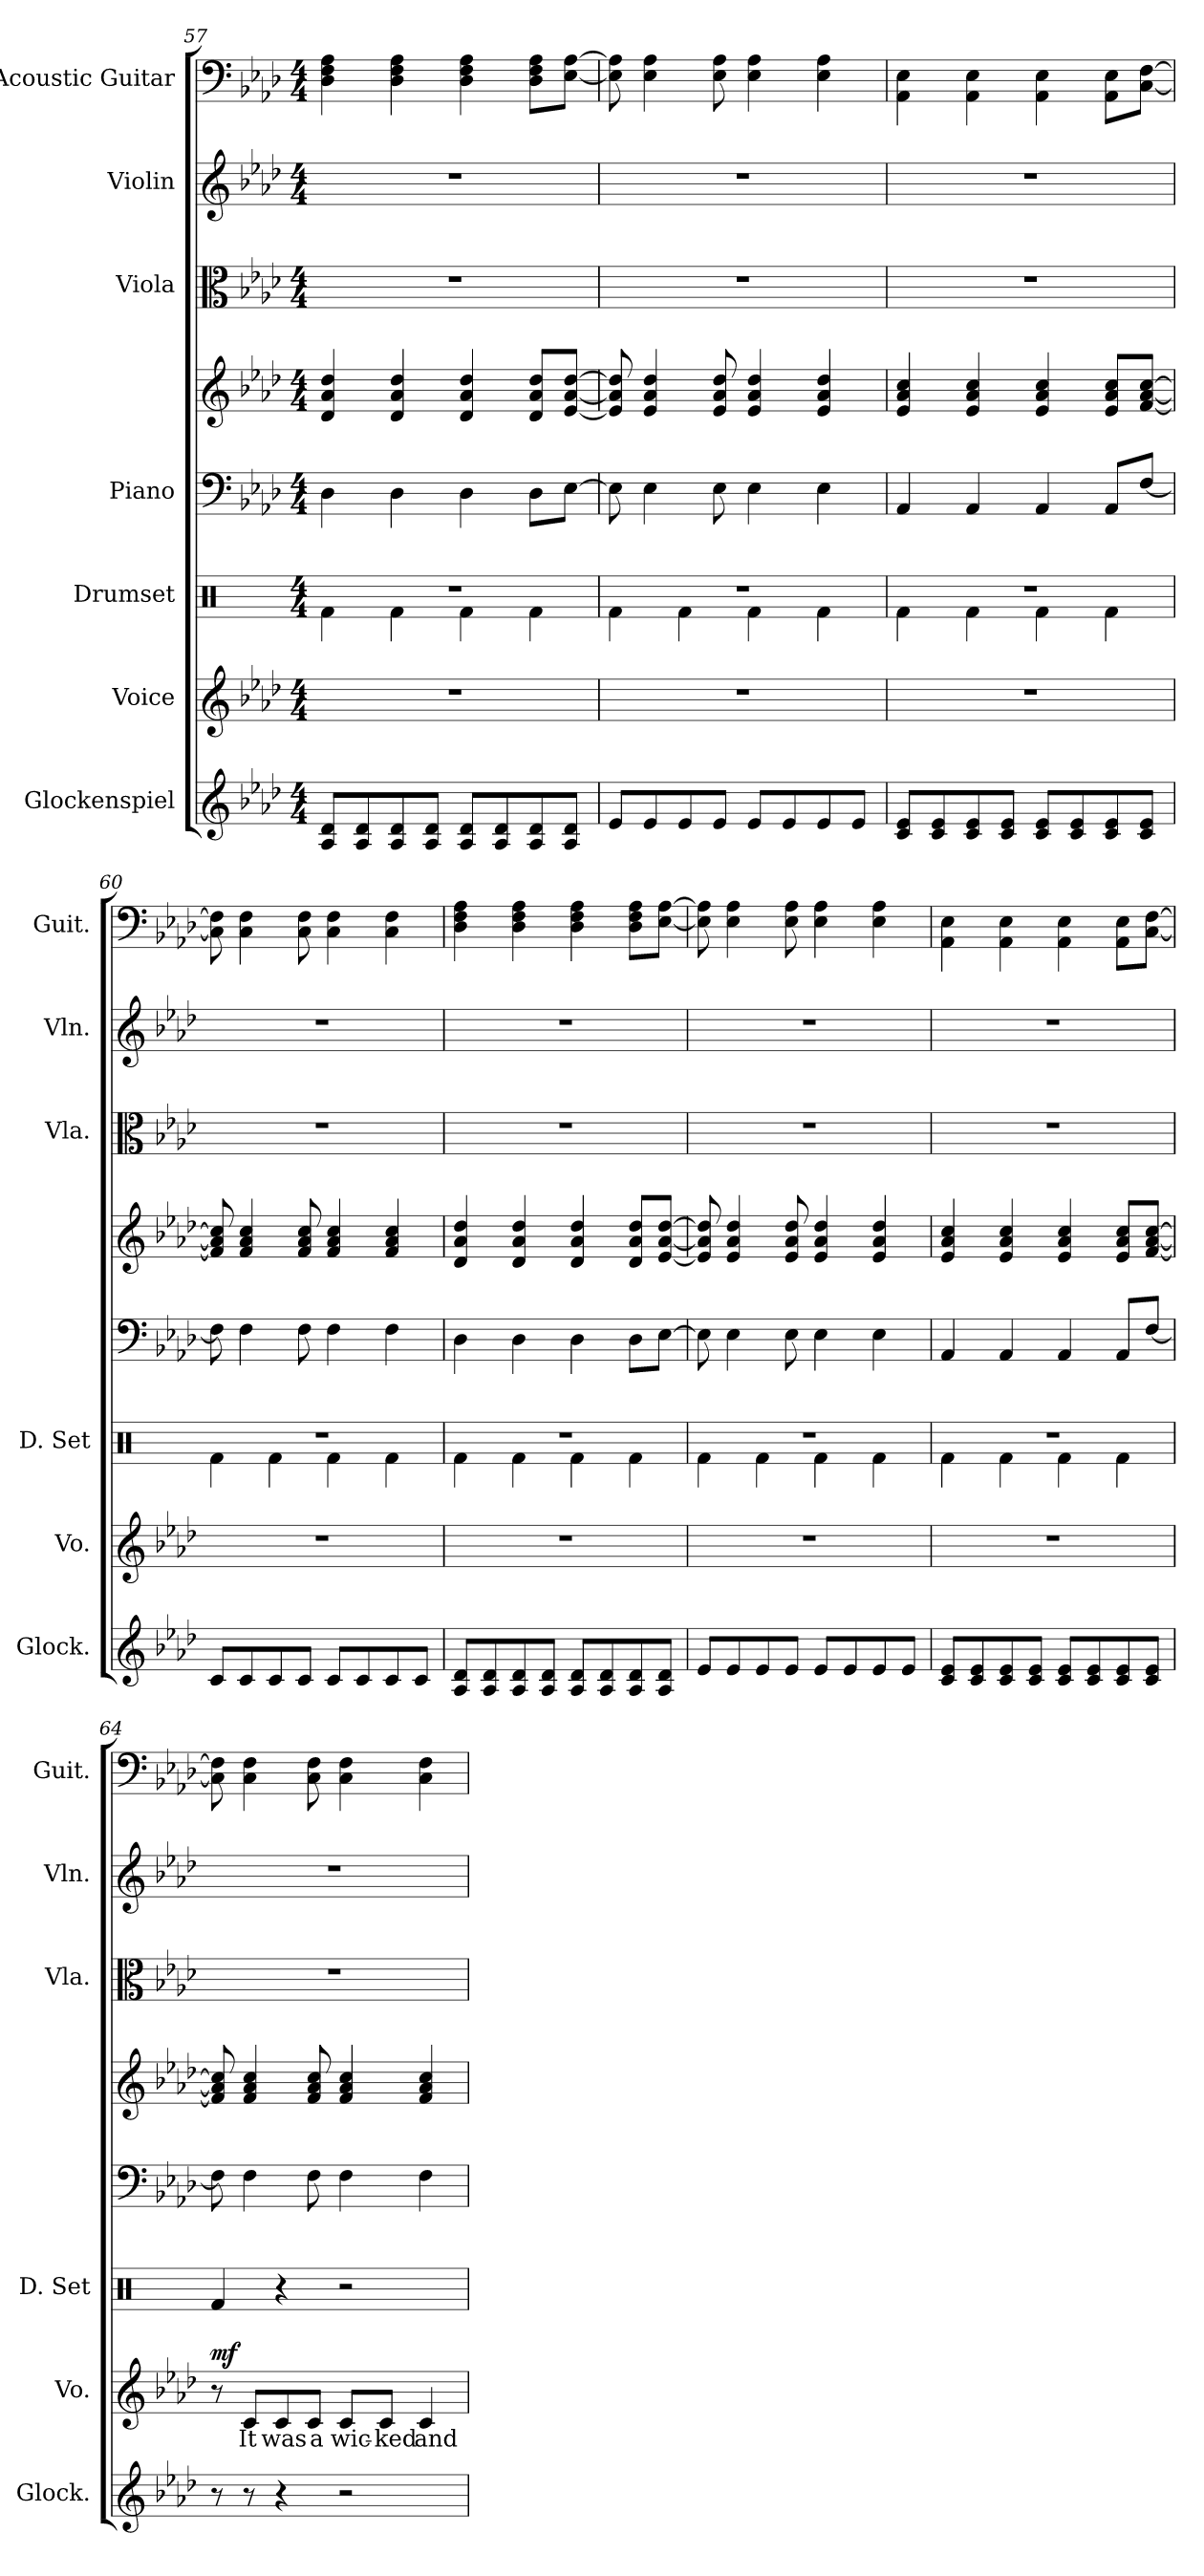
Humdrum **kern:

**kern	**kern	**text	**dynam	**kern	**kern	**kern	**kern	**kern	**kern
*part7	*part6	*part6	*part6	*part5	*part4	*part4	*part3	*part2	*part1
*staff8	*staff7	*staff7	*staff7	*staff6	*staff5	*staff4	*staff3	*staff2	*staff1
*I"Glockenspiel	*I"Voice	*	*	*I"Drumset	*I"Piano	*	*I"Viola	*I"Violin	*I"Acoustic Guitar
*I'Glock.	*I'Vo.	*	*	*I'D. Set	*	*	*I'Vla.	*I'Vln.	*I'Guit.
*clefG2	*clefG2	*	*	*clefX	*clefF4	*clefG2	*clefC3	*clefG2	*
*ITrd-14c-24	*	*	*	*	*	*	*	*	*
*k[b-e-a-d-]	*k[b-e-a-d-]	*	*	*k[]	*k[b-e-a-d-]	*k[b-e-a-d-]	*k[b-e-a-d-]	*k[b-e-a-d-]	*k[b-e-a-d-]
*M4/4	*M4/4	*	*	*M4/4	*M4/4	*M4/4	*M4/4	*M4/4	*M4/4
=57	=57	=57	=57	=57	=57	=57	=57	=57	=57
*	*	*	*	*^	*	*	*	*	*
8aa-/ 8ddd-/L	1r	.	.	1r	4Rf\	4D-\	4d-/ 4a-/ 4dd-/	1r	1r	4D-\ 4F\ 4A-\
8aa-/ 8ddd-/	.	.	.	.	.	.	.	.	.	.
8aa-/ 8ddd-/	.	.	.	.	4Rf\	4D-\	4d-/ 4a-/ 4dd-/	.	.	4D-\ 4F\ 4A-\
8aa-/ 8ddd-/J	.	.	.	.	.	.	.	.	.	.
8aa-/ 8ddd-/L	.	.	.	.	4Rf\	4D-\	4d-/ 4a-/ 4dd-/	.	.	4D-\ 4F\ 4A-\
8aa-/ 8ddd-/	.	.	.	.	.	.	.	.	.	.
8aa-/ 8ddd-/	.	.	.	.	4Rf\	8D-\L	8d-/ 8a-/ 8dd-/L	.	.	8D-\ 8F\ 8A-\L
8aa-/ 8ddd-/J	.	.	.	.	.	[8E-\J	[8e-/ [8a-/ [8dd-/J	.	.	[8E-\ [8A-\J
!!LO:PB:g=z
=58	=58	=58	=58	=58	=58	=58	=58	=58	=58	=58
8eee-/L	1r	.	.	1r	4Rf\	8E-\]	8e-/] 8a-/] 8dd-/]	1r	1r	8E-\] 8A-\]
8eee-/	.	.	.	.	.	4E-\	4e-/ 4a-/ 4dd-/	.	.	4E-\ 4A-\
8eee-/	.	.	.	.	4Rf\	.	.	.	.	.
8eee-/J	.	.	.	.	.	8E-\	8e-/ 8a-/ 8dd-/	.	.	8E-\ 8A-\
8eee-/L	.	.	.	.	4Rf\	4E-\	4e-/ 4a-/ 4dd-/	.	.	4E-\ 4A-\
8eee-/	.	.	.	.	.	.	.	.	.	.
8eee-/	.	.	.	.	4Rf\	4E-\	4e-/ 4a-/ 4dd-/	.	.	4E-\ 4A-\
8eee-/J	.	.	.	.	.	.	.	.	.	.
=59	=59	=59	=59	=59	=59	=59	=59	=59	=59	=59
8ccc/ 8eee-/L	1r	.	.	1r	4Rf\	4AA-/	4e-/ 4a-/ 4cc/	1r	1r	4AA-\ 4E-\
8ccc/ 8eee-/	.	.	.	.	.	.	.	.	.	.
8ccc/ 8eee-/	.	.	.	.	4Rf\	4AA-/	4e-/ 4a-/ 4cc/	.	.	4AA-\ 4E-\
8ccc/ 8eee-/J	.	.	.	.	.	.	.	.	.	.
8ccc/ 8eee-/L	.	.	.	.	4Rf\	4AA-/	4e-/ 4a-/ 4cc/	.	.	4AA-\ 4E-\
8ccc/ 8eee-/	.	.	.	.	.	.	.	.	.	.
8ccc/ 8eee-/	.	.	.	.	4Rf\	8AA-/L	8e-/ 8a-/ 8cc/L	.	.	8AA-\ 8E-\L
8ccc/ 8eee-/J	.	.	.	.	.	[8F/J	[8f/ [8a-/ [8cc/J	.	.	[8C\ [8F\J
=60	=60	=60	=60	=60	=60	=60	=60	=60	=60	=60
8ccc/L	1r	.	.	1r	4Rf\	8F\]	8f/] 8a-/] 8cc/]	1r	1r	8C\] 8F\]
8ccc/	.	.	.	.	.	4F\	4f/ 4a-/ 4cc/	.	.	4C\ 4F\
8ccc/	.	.	.	.	4Rf\	.	.	.	.	.
8ccc/J	.	.	.	.	.	8F\	8f/ 8a-/ 8cc/	.	.	8C\ 8F\
8ccc/L	.	.	.	.	4Rf\	4F\	4f/ 4a-/ 4cc/	.	.	4C\ 4F\
8ccc/	.	.	.	.	.	.	.	.	.	.
8ccc/	.	.	.	.	4Rf\	4F\	4f/ 4a-/ 4cc/	.	.	4C\ 4F\
8ccc/J	.	.	.	.	.	.	.	.	.	.
!!LO:PB:g=z
=61	=61	=61	=61	=61	=61	=61	=61	=61	=61	=61
8aa-/ 8ddd-/L	1r	.	.	1r	4Rf\	4D-\	4d-/ 4a-/ 4dd-/	1r	1r	4D-\ 4F\ 4A-\
8aa-/ 8ddd-/	.	.	.	.	.	.	.	.	.	.
8aa-/ 8ddd-/	.	.	.	.	4Rf\	4D-\	4d-/ 4a-/ 4dd-/	.	.	4D-\ 4F\ 4A-\
8aa-/ 8ddd-/J	.	.	.	.	.	.	.	.	.	.
8aa-/ 8ddd-/L	.	.	.	.	4Rf\	4D-\	4d-/ 4a-/ 4dd-/	.	.	4D-\ 4F\ 4A-\
8aa-/ 8ddd-/	.	.	.	.	.	.	.	.	.	.
8aa-/ 8ddd-/	.	.	.	.	4Rf\	8D-\L	8d-/ 8a-/ 8dd-/L	.	.	8D-\ 8F\ 8A-\L
8aa-/ 8ddd-/J	.	.	.	.	.	[8E-\J	[8e-/ [8a-/ [8dd-/J	.	.	[8E-\ [8A-\J
=62	=62	=62	=62	=62	=62	=62	=62	=62	=62	=62
8eee-/L	1r	.	.	1r	4Rf\	8E-\]	8e-/] 8a-/] 8dd-/]	1r	1r	8E-\] 8A-\]
8eee-/	.	.	.	.	.	4E-\	4e-/ 4a-/ 4dd-/	.	.	4E-\ 4A-\
8eee-/	.	.	.	.	4Rf\	.	.	.	.	.
8eee-/J	.	.	.	.	.	8E-\	8e-/ 8a-/ 8dd-/	.	.	8E-\ 8A-\
8eee-/L	.	.	.	.	4Rf\	4E-\	4e-/ 4a-/ 4dd-/	.	.	4E-\ 4A-\
8eee-/	.	.	.	.	.	.	.	.	.	.
8eee-/	.	.	.	.	4Rf\	4E-\	4e-/ 4a-/ 4dd-/	.	.	4E-\ 4A-\
8eee-/J	.	.	.	.	.	.	.	.	.	.
=63	=63	=63	=63	=63	=63	=63	=63	=63	=63	=63
8ccc/ 8eee-/L	1r	.	.	1r	4Rf\	4AA-/	4e-/ 4a-/ 4cc/	1r	1r	4AA-\ 4E-\
8ccc/ 8eee-/	.	.	.	.	.	.	.	.	.	.
8ccc/ 8eee-/	.	.	.	.	4Rf\	4AA-/	4e-/ 4a-/ 4cc/	.	.	4AA-\ 4E-\
8ccc/ 8eee-/J	.	.	.	.	.	.	.	.	.	.
8ccc/ 8eee-/L	.	.	.	.	4Rf\	4AA-/	4e-/ 4a-/ 4cc/	.	.	4AA-\ 4E-\
8ccc/ 8eee-/	.	.	.	.	.	.	.	.	.	.
8ccc/ 8eee-/	.	.	.	.	4Rf\	8AA-/L	8e-/ 8a-/ 8cc/L	.	.	8AA-\ 8E-\L
8ccc/ 8eee-/J	.	.	.	.	.	[8F/J	[8f/ [8a-/ [8cc/J	.	.	[8C\ [8F\J
*	*	*	*	*v	*v	*	*	*	*	*
!!LO:PB:g=z
=64	=64	=64	=64	=64	=64	=64	=64	=64	=64
!	!	!	!LO:DY:b	!	!	!	!	!	!
8r	8r	.	mf	4Rf/	8F\]	8f/] 8a-/] 8cc/]	1r	1r	8C\] 8F\]
!	!	!LO:LY:b	!	!	!	!	!	!	!
8r	8c/L	It	.	.	4F\	4f/ 4a-/ 4cc/	.	.	4C\ 4F\
!	!	!LO:LY:b	!	!	!	!	!	!	!
4r	8c/	was	.	4r	.	.	.	.	.
!	!	!LO:LY:b	!	!	!	!	!	!	!
.	8c/J	a	.	.	8F\	8f/ 8a-/ 8cc/	.	.	8C\ 8F\
!	!	!LO:LY:b	!	!	!	!	!	!	!
2r	8c/L	wic-	.	2r	4F\	4f/ 4a-/ 4cc/	.	.	4C\ 4F\
!	!	!LO:LY:b	!	!	!	!	!	!	!
.	8c/J	-ked	.	.	.	.	.	.	.
!	!	!LO:LY:b	!	!	!	!	!	!	!
.	4c/	and	.	.	4F\	4f/ 4a-/ 4cc/	.	.	4C\ 4F\
=	=	=	=	=	=	=	=	=	=
*-	*-	*-	*-	*-	*-	*-	*-	*-	*-
